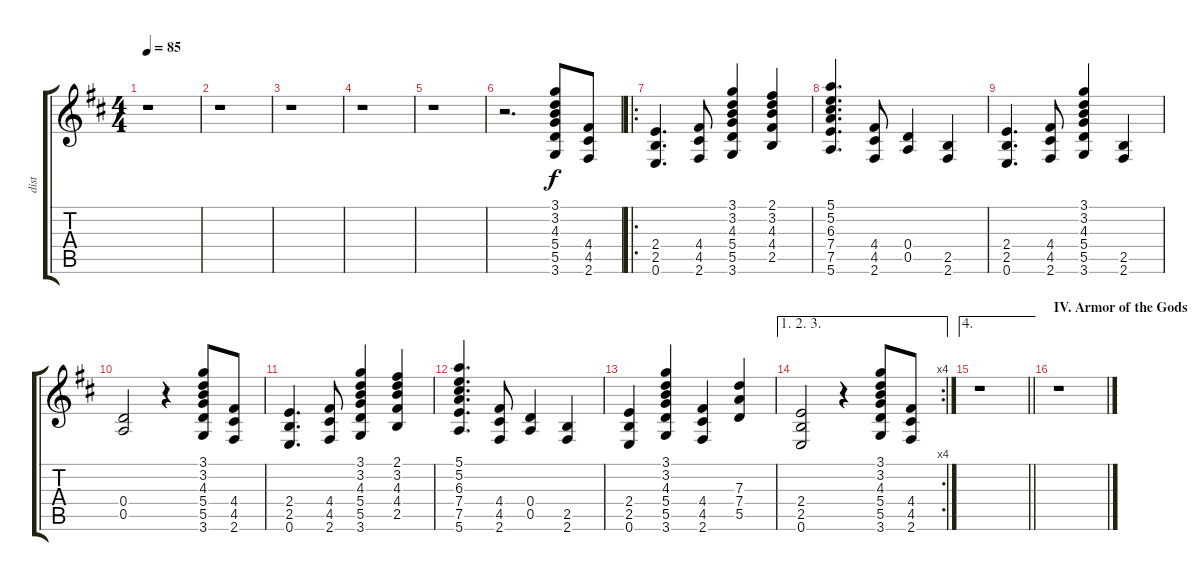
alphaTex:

\track ("dist" "dist") {instrument overdrivenguitar}
\staff {score tabs}
\tuning (E4 B3 G3 D3 A2 E2) {hide}
\ts (4 4)
\tempo 85
\clef g2
\ks d
r.1{dy f} |
r.1 |
r.1 |
r.1 |
r.1 |
r.2{d} (3.1 3.2 4.3 5.4 5.5 3.6).8 (4.4 4.5 2.6).8 |
\ro
(2.4 2.5 0.6).4{d} (4.4 4.5 2.6).8 (3.1 3.2 4.3 5.4 5.5 3.6).4 (2.1 3.2 4.3 4.4 2.5).4 |
(5.1 5.2 6.3 7.4 7.5 5.6).4{d} (4.4 4.5 2.6).8 (0.4 0.5).4 (2.5 2.6).4 |
(2.4 2.5 0.6).4{d} (4.4 4.5 2.6).8 (3.1 3.2 4.3 5.4 5.5 3.6).4 (2.5 2.6).4 |
(0.4 0.5).2 r.4 (3.1 3.2 4.3 5.4 5.5 3.6).8 (4.4 4.5 2.6).8 |
(2.4 2.5 0.6).4{d} (4.4 4.5 2.6).8 (3.1 3.2 4.3 5.4 5.5 3.6).4 (2.1 3.2 4.3 4.4 2.5).4 |
(5.1 5.2 6.3 7.4 7.5 5.6).4{d} (4.4 4.5 2.6).8 (0.4 0.5).4 (2.5 2.6).4 |
(2.4 2.5 0.6).4 (3.1 3.2 4.3 5.4 5.5 3.6).4 (4.4 4.5 2.6).4 (7.3 7.4 5.5).4 |
\ae (1 2 3)
\rc 4
(2.4 2.5 0.6).2 r.4 (3.1 3.2 4.3 5.4 5.5 3.6).8 (4.4 4.5 2.6).8 |
\ae 4
\barLineRight lightlight
r.1 |
\section ("" "IV. Armor of the Gods")
r.1
